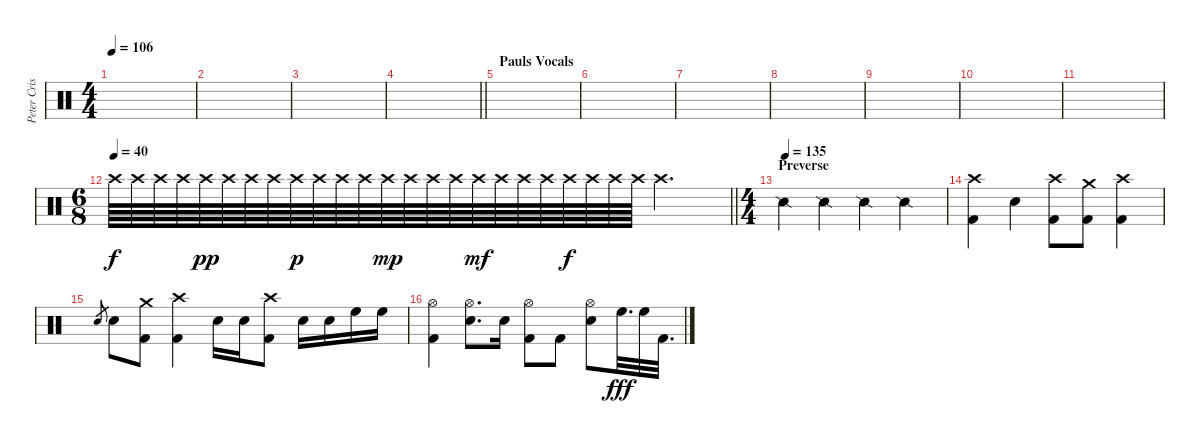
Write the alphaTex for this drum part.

\track ("Peter Criss" "Peter Cris") {instrument percussion}
\staff {score}
\articulation defaults
\ts (4 4)
\tempo 106
\clef neutral
\ks aminor
|
|
|
\barLineRight lightlight
|
\section ("" "Pauls Vocals")
\ks c
|
|
|
|
|
|
|
\ts (6 8)
\tempo 40
\barLineRight lightlight "Crash high (hit)".64 "Crash high (hit)".64 "Crash high (hit)".64 "Crash high (hit)".64 "Crash high (hit)".64{dy pp} "Crash high (hit)".64 "Crash high (hit)".64 "Crash high (hit)".64 "Crash high (hit)".64{dy p} "Crash high (hit)".64 "Crash high (hit)".64 "Crash high (hit)".64 "Crash high (hit)".64{dy mp} "Crash high (hit)".64 "Crash high (hit)".64 "Crash high (hit)".64 "Crash high (hit)".64{dy mf} "Crash high (hit)".64 "Crash high (hit)".64 "Crash high (hit)".64 "Crash high (hit)".64{dy f} "Crash high (hit)".64 "Crash high (hit)".64 "Crash high (hit)".64 "Crash high (hit)".4{d}
|
\ts (4 4)
\section ("" "Preverse")
\tempo (135)
"Snare (side stick) 2".4 "Snare (side stick) 2".4 "Snare (side stick) 2".4 "Snare (side stick) 2".4 |
("Crash high (hit)" "Kick (hit) 2").4 "Snare (hit) 2".4 ("Crash high (hit)" "Kick (hit) 2").8 ("Crash medium (hit)" "Kick (hit) 2").8 ("Crash high (hit)" "Kick (hit) 2").4 |
"Electric Snare (hit)".8{gr} "Snare (hit) 2".8 ("Crash medium (hit)" "Kick (hit) 2").8 ("Crash high (hit)" "Kick (hit) 2").4 "Snare (hit) 2".16 "Snare (hit) 2".16 ("Crash high (hit)" "Kick (hit) 2").8 "Snare (hit) 2".16 "Snare (hit) 2".16 "High Floor Tom (hit)".16 "High Floor Tom (hit)".16 |
("Hi-Hat (open)" "Kick (hit) 2").4 ("Hi-Hat (open)" "Snare (hit) 2").8{d} "Snare (hit) 2".16 ("Hi-Hat (open)" "Kick (hit) 2").8 "Kick (hit) 2".8 ("Hi-Hat (open)" "Snare (hit) 2").8 "High Floor Tom (hit)".32{d dy fff} "High Floor Tom (hit)".32 "Kick (hit) 2".32{d}
